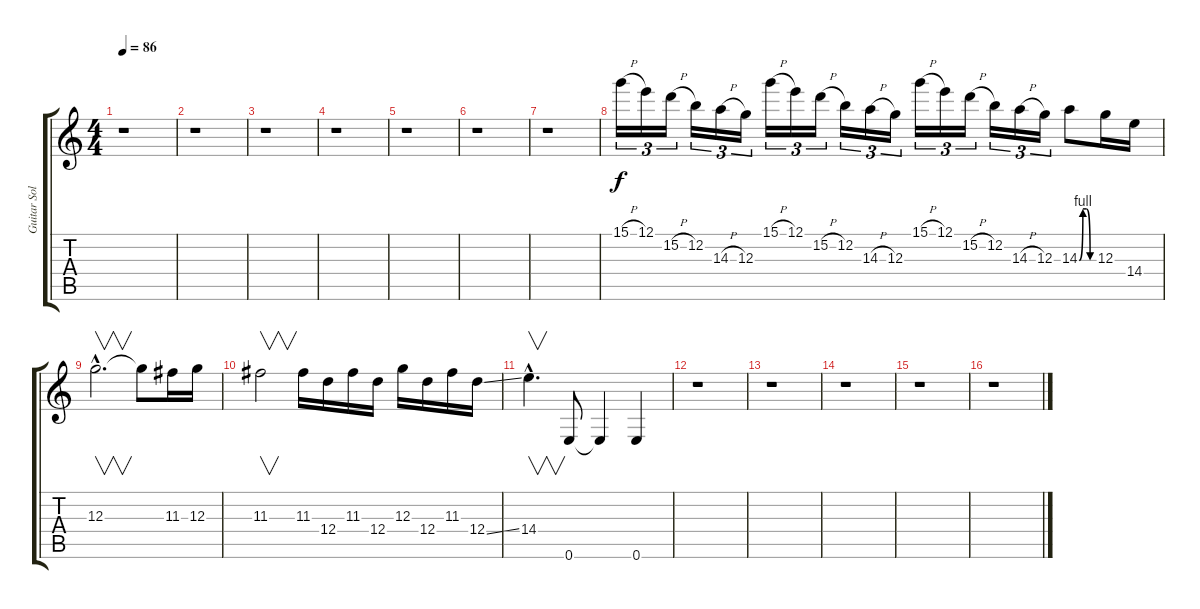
\track ("Guitar Solo" "Guitar Sol") {instrument distortionguitar}
\staff {score tabs}
\tuning (E4 B3 G3 D3 A2 E2) {hide}
\ts (4 4)
\tempo 86
\clef g2
\ks c
r.1{dy f} |
r.1 |
r.1 |
r.1 |
r.1 |
r.1 |
r.1 |
15.1{h}.16{tu (3 2)} 12.1.16{tu (3 2)} 15.2{h}.16{tu (3 2)} 12.2.16{tu (3 2)} 14.3{h}.16{tu (3 2)} 12.3.16{tu (3 2)} 15.1{h}.16{tu (3 2)} 12.1.16{tu (3 2)} 15.2{h}.16{tu (3 2)} 12.2.16{tu (3 2)} 14.3{h}.16{tu (3 2)} 12.3.16{tu (3 2)} 15.1{h}.16{tu (3 2)} 12.1.16{tu (3 2)} 15.2{h}.16{tu (3 2)} 12.2.16{tu (3 2)} 14.3{h}.16{tu (3 2)} 12.3.16{tu (3 2)} 14.3{be (custom 0 0 15 4 30 4 45 0 60 0)}.8 12.3.16 14.4.16 |
12.3{hac}.2{v d} 12.3{t}.8 11.3.16 12.3.16 |
11.3.2{v} 11.3.16 12.4.16 11.3.16 12.4.16 12.3.16 12.4.16 11.3.16 12.4{ss}.16 |
14.4{hac}.4{v d} 0.6.8 0.6{t}.4 0.6.4 |
r.1 |
r.1 |
r.1 |
r.1 |
r.1
